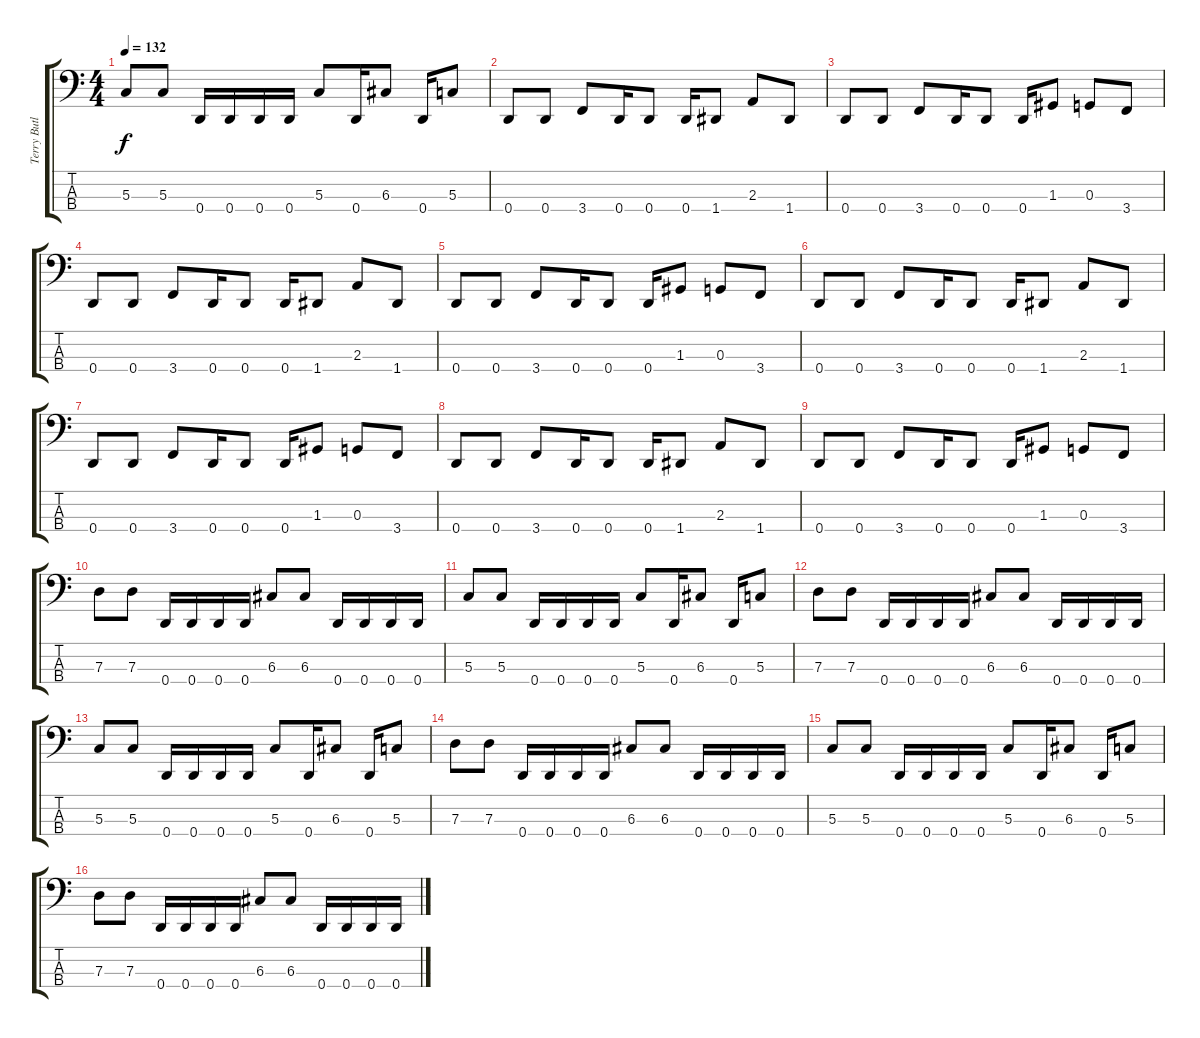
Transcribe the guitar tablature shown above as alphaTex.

\track ("Terry Butler (Bass)" "Terry Butl") {instrument electricbasspick}
\staff {score tabs}
\tuning (F2 C2 G1 D1) {hide}
\ts (4 4)
\tempo 132
\clef f4
\ks c
5.3.8{dy f} 5.3.8 0.4.16 0.4.16 0.4.16 0.4.16 5.3.8 0.4.16 6.3.8 0.4.16 5.3.8 |
0.4.8 0.4.8 3.4.8 0.4.16 0.4.8 0.4.16 1.4.8 2.3.8 1.4.8 |
0.4.8 0.4.8 3.4.8 0.4.16 0.4.8 0.4.16 1.3.8 0.3.8 3.4.8 |
0.4.8 0.4.8 3.4.8 0.4.16 0.4.8 0.4.16 1.4.8 2.3.8 1.4.8 |
0.4.8 0.4.8 3.4.8 0.4.16 0.4.8 0.4.16 1.3.8 0.3.8 3.4.8 |
0.4.8 0.4.8 3.4.8 0.4.16 0.4.8 0.4.16 1.4.8 2.3.8 1.4.8 |
0.4.8 0.4.8 3.4.8 0.4.16 0.4.8 0.4.16 1.3.8 0.3.8 3.4.8 |
0.4.8 0.4.8 3.4.8 0.4.16 0.4.8 0.4.16 1.4.8 2.3.8 1.4.8 |
0.4.8 0.4.8 3.4.8 0.4.16 0.4.8 0.4.16 1.3.8 0.3.8 3.4.8 |
7.3.8 7.3.8 0.4.16 0.4.16 0.4.16 0.4.16 6.3.8 6.3.8 0.4.16 0.4.16 0.4.16 0.4.16 |
5.3.8 5.3.8 0.4.16 0.4.16 0.4.16 0.4.16 5.3.8 0.4.16 6.3.8 0.4.16 5.3.8 |
7.3.8 7.3.8 0.4.16 0.4.16 0.4.16 0.4.16 6.3.8 6.3.8 0.4.16 0.4.16 0.4.16 0.4.16 |
5.3.8 5.3.8 0.4.16 0.4.16 0.4.16 0.4.16 5.3.8 0.4.16 6.3.8 0.4.16 5.3.8 |
7.3.8 7.3.8 0.4.16 0.4.16 0.4.16 0.4.16 6.3.8 6.3.8 0.4.16 0.4.16 0.4.16 0.4.16 |
5.3.8 5.3.8 0.4.16 0.4.16 0.4.16 0.4.16 5.3.8 0.4.16 6.3.8 0.4.16 5.3.8 |
7.3.8 7.3.8 0.4.16 0.4.16 0.4.16 0.4.16 6.3.8 6.3.8 0.4.16 0.4.16 0.4.16 0.4.16
